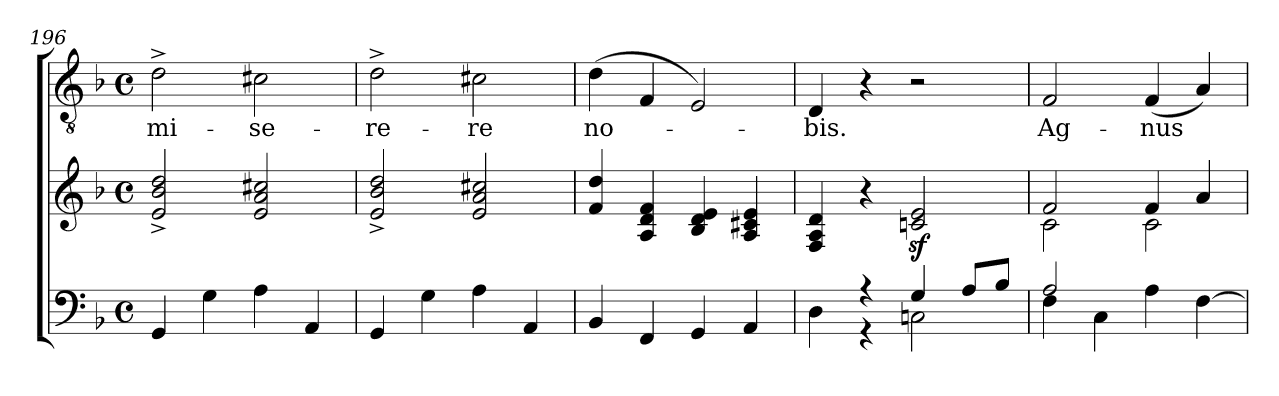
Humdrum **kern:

**kern	**kern	**kern	**text
*part2	*part2	*part1	*part1
*staff3	*staff2	*staff1	*staff1
*clefF4	*clefG2	*clefGv2	*
*k[b-]	*k[b-]	*k[b-]	*
*F:	*F:	*F:	*
*M4/4	*M4/4	*M4/4	*
*met(c)	*met(c)	*met(c)	*
=196	=196	=196	=196
!	!	!	!LO:LY:b
4GG/	2e/^< 2b-/^< 2dd/^<	2d^>\	mi-
4G\	.	.	.
!	!	!	!LO:LY:b
4A\	2e/ 2a/ 2cc#X/	2c#X\	-se-
4AA/	.	.	.
=197	=197	=197	=197
!	!	!	!LO:LY:b
4GG/	2e/^< 2b-/^< 2dd/^<	2d^>\	-re-
4G\	.	.	.
!	!	!	!LO:LY:b
4A\	2e/ 2a/ 2cc#X/	2c#X\	-re
4AA/	.	.	.
=198	=198	=198	=198
!	!	!	!LO:LY:b
4BB-/	4f/ 4dd/	(>4d\	no-
4FF/	4A/ 4d/ 4f/	4F/	.
4GG/	4B-/ 4d/ 4e/	2E/)	.
4AA/	4A/ 4c#X/ 4e/	.	.
!!LO:LB:g=z
=199	=199	=199	=199
*^	*	*	*
!	!	!	!	!LO:LY:b
4ryy	4D\	4F/ 4A/ 4d/	4D/	-bis.
4r	4r	4r	4r	.
4G/	2Cn\	2cn/z< 2e/z<	2r	.
8A/L	.	.	.	.
8B-/J	.	.	.	.
=200	=200	=200	=200	=200
*	*	*^	*	*
!	!	!	!	!	!LO:LY:b
2A/	4F\	2f/	2c\	2F/	Ag-
.	4C\	.	.	.	.
!	!	!	!	!	!LO:LY:b
4A\	2ryy	4f/	2c\	(<4F/	-nus
[>4F\	.	4a/	.	4A/)	.
*v	*v	*	*	*	*
*	*v	*v	*	*
=	=	=	=
*-	*-	*-	*-
